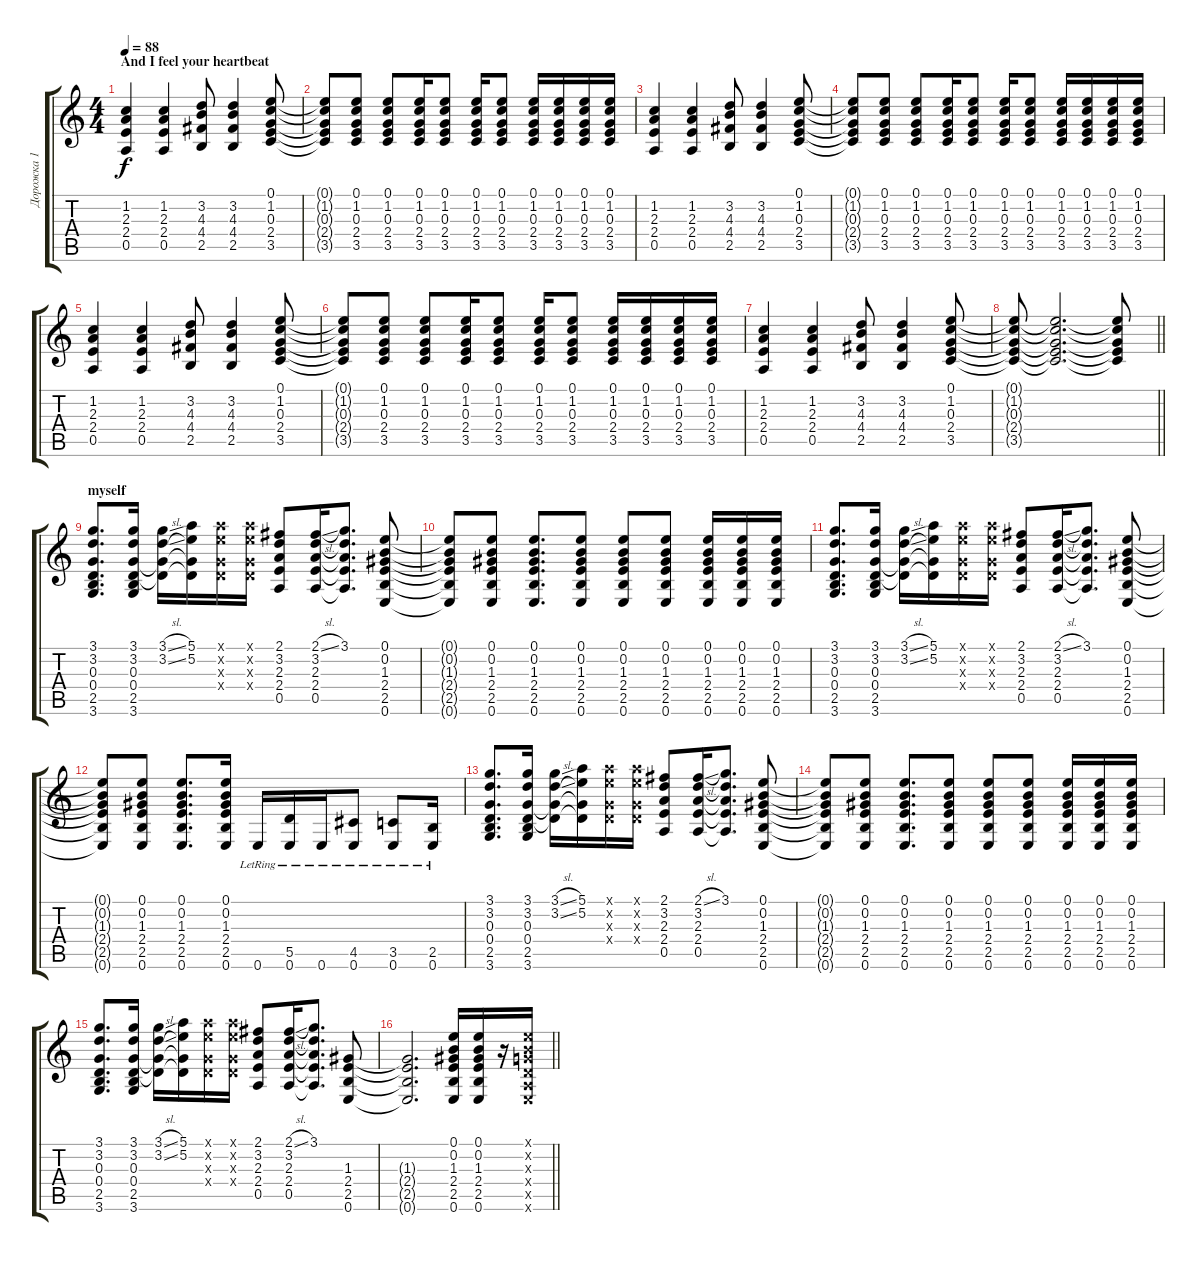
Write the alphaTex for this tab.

\track ("Дорожка 1" "Дорожка 1") {instrument acousticguitarsteel}
\staff {score tabs}
\tuning (E4 B3 G3 D3 A2 E2) {hide}
\ts (4 4)
\section ("" "And I feel your heartbeat")
\tempo 88
\clef g2
\ks c
(1.2 2.3 2.4 0.5).4{dy f} (1.2 2.3 2.4 0.5).4 (3.2 4.3 4.4 2.5).8 (3.2 4.3 4.4 2.5).4 (0.1 1.2 0.3 2.4 3.5).8 |
(0.1{t} 1.2{t} 0.3{t} 2.4{t} 3.5{t}).8 (0.1 1.2 0.3 2.4 3.5).8 (0.1 1.2 0.3 2.4 3.5).8 (0.1 1.2 0.3 2.4 3.5).16 (0.1 1.2 0.3 2.4 3.5).8 (0.1 1.2 0.3 2.4 3.5).16 (0.1 1.2 0.3 2.4 3.5).8 (0.1 1.2 0.3 2.4 3.5).16 (0.1 1.2 0.3 2.4 3.5).16 (0.1 1.2 0.3 2.4 3.5).16 (0.1 1.2 0.3 2.4 3.5).16 |
(1.2 2.3 2.4 0.5).4 (1.2 2.3 2.4 0.5).4 (3.2 4.3 4.4 2.5).8 (3.2 4.3 4.4 2.5).4 (0.1 1.2 0.3 2.4 3.5).8 |
(0.1{t} 1.2{t} 0.3{t} 2.4{t} 3.5{t}).8 (0.1 1.2 0.3 2.4 3.5).8 (0.1 1.2 0.3 2.4 3.5).8 (0.1 1.2 0.3 2.4 3.5).16 (0.1 1.2 0.3 2.4 3.5).8 (0.1 1.2 0.3 2.4 3.5).16 (0.1 1.2 0.3 2.4 3.5).8 (0.1 1.2 0.3 2.4 3.5).16 (0.1 1.2 0.3 2.4 3.5).16 (0.1 1.2 0.3 2.4 3.5).16 (0.1 1.2 0.3 2.4 3.5).16 |
(1.2 2.3 2.4 0.5).4 (1.2 2.3 2.4 0.5).4 (3.2 4.3 4.4 2.5).8 (3.2 4.3 4.4 2.5).4 (0.1 1.2 0.3 2.4 3.5).8 |
(0.1{t} 1.2{t} 0.3{t} 2.4{t} 3.5{t}).8 (0.1 1.2 0.3 2.4 3.5).8 (0.1 1.2 0.3 2.4 3.5).8 (0.1 1.2 0.3 2.4 3.5).16 (0.1 1.2 0.3 2.4 3.5).8 (0.1 1.2 0.3 2.4 3.5).16 (0.1 1.2 0.3 2.4 3.5).8 (0.1 1.2 0.3 2.4 3.5).16 (0.1 1.2 0.3 2.4 3.5).16 (0.1 1.2 0.3 2.4 3.5).16 (0.1 1.2 0.3 2.4 3.5).16 |
(1.2 2.3 2.4 0.5).4 (1.2 2.3 2.4 0.5).4 (3.2 4.3 4.4 2.5).8 (3.2 4.3 4.4 2.5).4 (0.1 1.2 0.3 2.4 3.5).8 |
\barLineRight lightlight
(0.1{t} 1.2{t} 0.3{t} 2.4{t} 3.5{t}).8 (0.1{t} 1.2{t} 0.3{t} 2.4{t} 3.5{t}).2{d} (0.1{t} 1.2{t} 0.3{t} 2.4{t} 3.5{t}).8 |
\section ("" "myself")
(3.1 3.2 0.3 0.4 2.5 3.6).8{d} (3.1 3.2 0.3 0.4 2.5 3.6).16 (3.1{sl} 3.2{sl} 0.3{t} 0.4{t}).16 (5.1 5.2 0.3{t} 0.4{t}).16 (5.1{x} 5.2{x} 0.3{x} 0.4{x}).16 (5.1{x} 5.2{x} 0.3{x} 0.4{x}).16 (2.1 3.2 2.3 2.4 0.5).8 (2.1{sl} 3.2 2.3 2.4 0.5).16 (3.1 3.2{t} 2.3{t} 2.4{t} 0.5{t}).8{d} (0.1 0.2 1.3 2.4 2.5 0.6).8 |
(0.1{t} 0.2{t} 1.3{t} 2.4{t} 2.5{t} 0.6{t}).8 (0.1 0.2 1.3 2.4 2.5 0.6).8 (0.1 0.2 1.3 2.4 2.5 0.6).8{d} (0.1 0.2 1.3 2.4 2.5 0.6).8 (0.1 0.2 1.3 2.4 2.5 0.6).8 (0.1 0.2 1.3 2.4 2.5 0.6).8 (0.1 0.2 1.3 2.4 2.5 0.6).16 (0.1 0.2 1.3 2.4 2.5 0.6).16 (0.1 0.2 1.3 2.4 2.5 0.6).16 |
(3.1 3.2 0.3 0.4 2.5 3.6).8{d} (3.1 3.2 0.3 0.4 2.5 3.6).16 (3.1{sl} 3.2{sl} 0.3{t} 0.4{t}).16 (5.1 5.2 0.3{t} 0.4{t}).16 (5.1{x} 5.2{x} 0.3{x} 0.4{x}).16 (5.1{x} 5.2{x} 0.3{x} 0.4{x}).16 (2.1 3.2 2.3 2.4 0.5).8 (2.1{sl} 3.2 2.3 2.4 0.5).16 (3.1 3.2{t} 2.3{t} 2.4{t} 0.5{t}).8{d} (0.1 0.2 1.3 2.4 2.5 0.6).8 |
(0.1{t} 0.2{t} 1.3{t} 2.4{t} 2.5{t} 0.6{t}).8 (0.1 0.2 1.3 2.4 2.5 0.6).8 (0.1 0.2 1.3 2.4 2.5 0.6).8{d} (0.1 0.2 1.3 2.4 2.5 0.6).16 0.6{lr}.16 (5.5{lr} 0.6).16 0.6{lr}.16 (4.5{lr} 0.6).8 (3.5{lr} 0.6).8 (2.5{lr} 0.6).16 |
(3.1 3.2 0.3 0.4 2.5 3.6).8{d} (3.1 3.2 0.3 0.4 2.5 3.6).16 (3.1{sl} 3.2{sl} 0.3{t} 0.4{t}).16 (5.1 5.2 0.3{t} 0.4{t}).16 (5.1{x} 5.2{x} 0.3{x} 0.4{x}).16 (5.1{x} 5.2{x} 0.3{x} 0.4{x}).16 (2.1 3.2 2.3 2.4 0.5).8 (2.1{sl} 3.2 2.3 2.4 0.5).16 (3.1 3.2{t} 2.3{t} 2.4{t} 0.5{t}).8{d} (0.1 0.2 1.3 2.4 2.5 0.6).8 |
(0.1{t} 0.2{t} 1.3{t} 2.4{t} 2.5{t} 0.6{t}).8 (0.1 0.2 1.3 2.4 2.5 0.6).8 (0.1 0.2 1.3 2.4 2.5 0.6).8{d} (0.1 0.2 1.3 2.4 2.5 0.6).8 (0.1 0.2 1.3 2.4 2.5 0.6).8 (0.1 0.2 1.3 2.4 2.5 0.6).8 (0.1 0.2 1.3 2.4 2.5 0.6).16 (0.1 0.2 1.3 2.4 2.5 0.6).16 (0.1 0.2 1.3 2.4 2.5 0.6).16 |
(3.1 3.2 0.3 0.4 2.5 3.6).8{d} (3.1 3.2 0.3 0.4 2.5 3.6).16 (3.1{sl} 3.2{sl} 0.3{t} 0.4{t}).16 (5.1 5.2 0.3{t} 0.4{t}).16 (5.1{x} 5.2{x} 0.3{x} 0.4{x}).16 (5.1{x} 5.2{x} 0.3{x} 0.4{x}).16 (2.1 3.2 2.3 2.4 0.5).8 (2.1{sl} 3.2 2.3 2.4 0.5).16 (3.1 3.2{t} 2.3{t} 2.4{t} 0.5{t}).8{d} (1.3 2.4 2.5 0.6).8 |
\barLineRight lightlight
(1.3{t} 2.4{t} 2.5{t} 0.6{t}).2{d} (0.1 0.2 1.3 2.4 2.5 0.6).16 (0.1 0.2 1.3 2.4 2.5 0.6).16 r.16 (0.1{x} 0.2{x} 0.3{x} 0.4{x} 0.5{x} 0.6{x}).16
